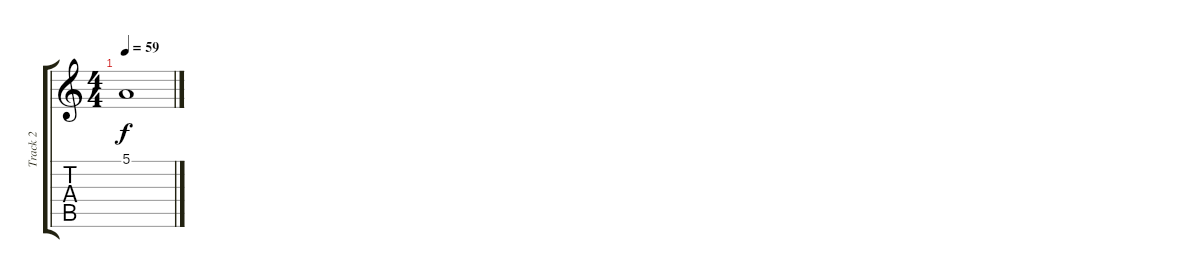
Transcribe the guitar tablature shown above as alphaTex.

\track ("Track 2" "Track 2") {instrument vibraphone}
\staff {score tabs}
\tuning (E4 B3 G3 D3 A2 E2) {hide}
\ts (4 4)
\tempo 59
\clef g2
\ks c
5.1.1{dy f}
